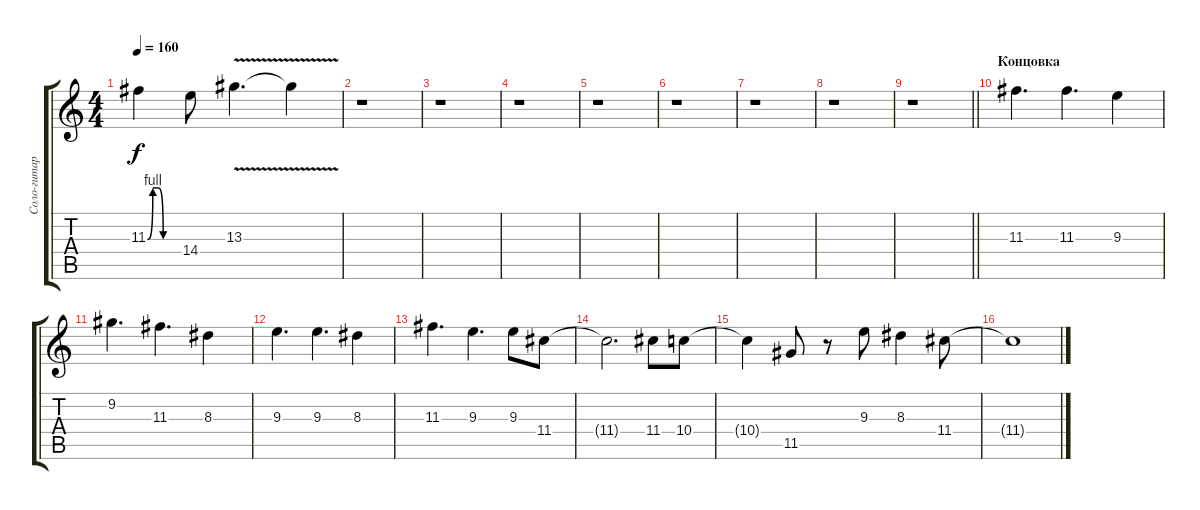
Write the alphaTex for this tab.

\track ("Соло-гитара 2" "Соло-гитар") {instrument overdrivenguitar}
\staff {score tabs}
\tuning (E4 B3 G3 D3 A2 E2) {hide}
\ts (4 4)
\tempo 160
\clef g2
\ks c
11.3{be (custom 0 0 10 4 20 4 30 0 60 0)}.4{dy f} 14.4.8 13.3{v}.4{d} 13.3{t}.4 |
r.1 |
r.1 |
r.1 |
r.1 |
r.1 |
r.1 |
r.1 |
\barLineRight lightlight
r.1 |
\section ("" "Концовка")
11.3.4{d} 11.3.4{d} 9.3.4 |
9.2.4{d} 11.3.4{d} 8.3.4 |
9.3.4{d} 9.3.4{d} 8.3.4 |
11.3.4{d} 9.3.4{d} 9.3.8 11.4.8 |
11.4{t}.2{d} 11.4.8 10.4.8 |
10.4{t}.4 11.5.8 r.8 9.3.8 8.3.4 11.4.8 |
11.4{t}.1
